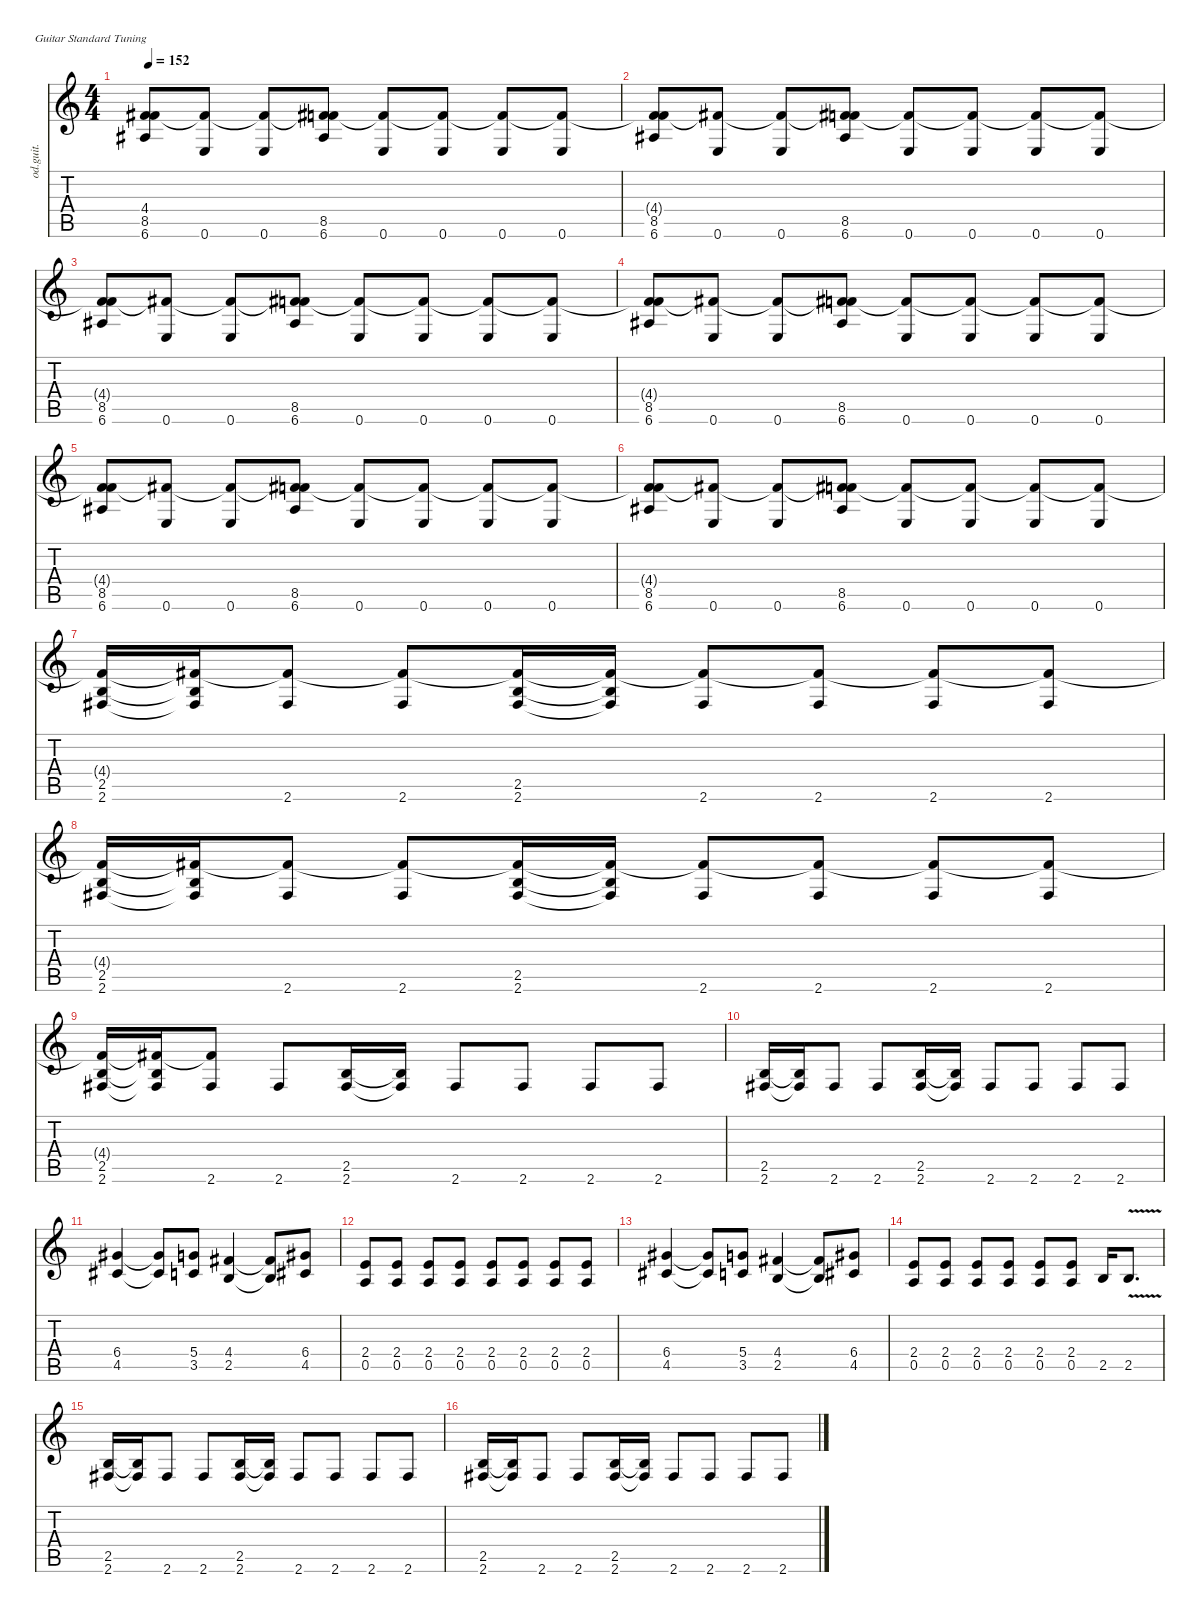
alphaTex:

\defaultSystemsLayout 4
\hideDynamics
\bracketExtendMode nobrackets
\track ("Rhythm 1" "od.guit.") {instrument overdrivenguitar}
\staff {score tabs}
\tuning (E4 B3 G3 D3 A2 E2)
\ts (4 4)
\tempo 152
\clef g2
\ks c
(8.5 6.6{acc #} 4.4{t acc #}).8{dy f} (0.6 4.4{t acc #}).8 (0.6 4.4{t acc #}).8 (8.5 6.6{acc #} 4.4{t acc #}).8 (0.6 4.4{t acc #}).8 (0.6 4.4{t acc #}).8 (0.6 4.4{t acc #}).8 (0.6 4.4{t acc #}).8 |
(8.5 6.6{acc #} 4.4{t acc #}).8 (0.6 4.4{t acc #}).8 (0.6 4.4{t acc #}).8 (8.5 6.6{acc #} 4.4{t acc #}).8 (0.6 4.4{t acc #}).8 (0.6 4.4{t acc #}).8 (0.6 4.4{t acc #}).8 (0.6 4.4{t acc #}).8 |
(8.5 6.6{acc #} 4.4{t acc #}).8 (0.6 4.4{t acc #}).8 (0.6 4.4{t acc #}).8 (8.5 6.6{acc #} 4.4{t acc #}).8 (0.6 4.4{t acc #}).8 (0.6 4.4{t acc #}).8 (0.6 4.4{t acc #}).8 (0.6 4.4{t acc #}).8 |
(8.5 6.6{acc #} 4.4{t acc #}).8 (0.6 4.4{t acc #}).8 (0.6 4.4{t acc #}).8 (8.5 6.6{acc #} 4.4{t acc #}).8 (0.6 4.4{t acc #}).8 (0.6 4.4{t acc #}).8 (0.6 4.4{t acc #}).8 (0.6 4.4{t acc #}).8 |
(8.5 6.6{acc #} 4.4{t acc #}).8 (0.6 4.4{t acc #}).8 (0.6 4.4{t acc #}).8 (8.5 6.6{acc #} 4.4{t acc #}).8 (0.6 4.4{t acc #}).8 (0.6 4.4{t acc #}).8 (0.6 4.4{t acc #}).8 (0.6 4.4{t acc #}).8 |
(8.5 6.6{acc #} 4.4{t acc #}).8 (0.6 4.4{t acc #}).8 (0.6 4.4{t acc #}).8 (8.5 6.6{acc #} 4.4{t acc #}).8 (0.6 4.4{t acc #}).8 (0.6 4.4{t acc #}).8 (0.6 4.4{t acc #}).8 (0.6 4.4{t acc #}).8 |
(2.5 2.6{acc #} 4.4{t acc #}).16 (2.5{t} 2.6{t acc #} 4.4{t acc #}).16 (4.4{t acc #} 2.6{acc #}).8 (2.6{acc #} 4.4{t acc #}).8{dy mf} (2.5 2.6{acc #} 4.4{t acc #}).16{dy f} (2.5{t} 2.6{t acc #} 4.4{t acc #}).16 (2.6{acc #} 4.4{t acc #}).8{dy mf} (2.6{acc #} 4.4{t acc #}).8 (2.6{acc #} 4.4{t acc #}).8 (2.6{acc #} 4.4{t acc #}).8 |
(2.5 2.6{acc #} 4.4{t acc #}).16{dy f} (2.5{t} 2.6{t acc #} 4.4{t acc #}).16 (2.6{acc #} 4.4{t acc #}).8{dy mf} (2.6{acc #} 4.4{t acc #}).8 (2.5 2.6{acc #} 4.4{t acc #}).16{dy f} (2.5{t} 2.6{t acc #} 4.4{t acc #}).16 (2.6{acc #} 4.4{t acc #}).8{dy mf} (2.6{acc #} 4.4{t acc #}).8 (2.6{acc #} 4.4{t acc #}).8 (2.6{acc #} 4.4{t acc #}).8 |
(2.5 2.6{acc #} 4.4{t acc #}).16{dy f} (2.5{t} 2.6{t acc #} 4.4{t acc #}).16 (4.4{t acc #} 2.6{acc #}).8 2.6{acc #}.8{dy mf} (2.5 2.6{acc #}).16{dy f} (2.5{t} 2.6{t acc #}).16 2.6{acc #}.8{dy mf} 2.6{acc #}.8 2.6{acc #}.8 2.6{acc #}.8 |
(2.5 2.6{acc #}).16{dy f} (2.5{t} 2.6{t acc #}).16 2.6{acc #}.8{dy mf} 2.6{acc #}.8 (2.5 2.6{acc #}).16{dy f} (2.5{t} 2.6{t acc #}).16 2.6{acc #}.8{dy mf} 2.6{acc #}.8 2.6{acc #}.8 2.6{acc #}.8 |
(6.4{acc #} 4.5{acc #}).4{dy f} (6.4{t acc #} 4.5{t acc #}).8 (5.4 3.5).8 (4.4{acc #} 2.5).4 (4.4{t acc #} 2.5{t}).8 (6.4{acc #} 4.5{acc #}).8 |
(2.4 0.5).8{dy mf} (2.4 0.5).8 (2.4 0.5).8 (2.4 0.5).8 (2.4 0.5).8 (2.4 0.5).8 (2.4 0.5).8 (2.4 0.5).8 |
(6.4{acc #} 4.5{acc #}).4{dy f} (6.4{t acc #} 4.5{t acc #}).8 (5.4 3.5).8 (4.4{acc #} 2.5).4 (4.4{t acc #} 2.5{t}).8 (6.4{acc #} 4.5{acc #}).8 |
(2.4 0.5).8{dy mf} (2.4 0.5).8 (2.4 0.5).8 (2.4 0.5).8 (2.4 0.5).8 (2.4 0.5).8 2.5.16{dy f} 2.5{v}.8{d} |
(2.5 2.6{acc #}).16 (2.5{t} 2.6{t acc #}).16 2.6{acc #}.8{dy mf} 2.6{acc #}.8 (2.5 2.6{acc #}).16{dy f} (2.5{t} 2.6{t acc #}).16 2.6{acc #}.8{dy mf} 2.6{acc #}.8 2.6{acc #}.8 2.6{acc #}.8 |
(2.5 2.6{acc #}).16{dy f} (2.5{t} 2.6{t acc #}).16 2.6{acc #}.8{dy mf} 2.6{acc #}.8 (2.5 2.6{acc #}).16{dy f} (2.5{t} 2.6{t acc #}).16 2.6{acc #}.8{dy mf} 2.6{acc #}.8 2.6{acc #}.8 2.6{acc #}.8
